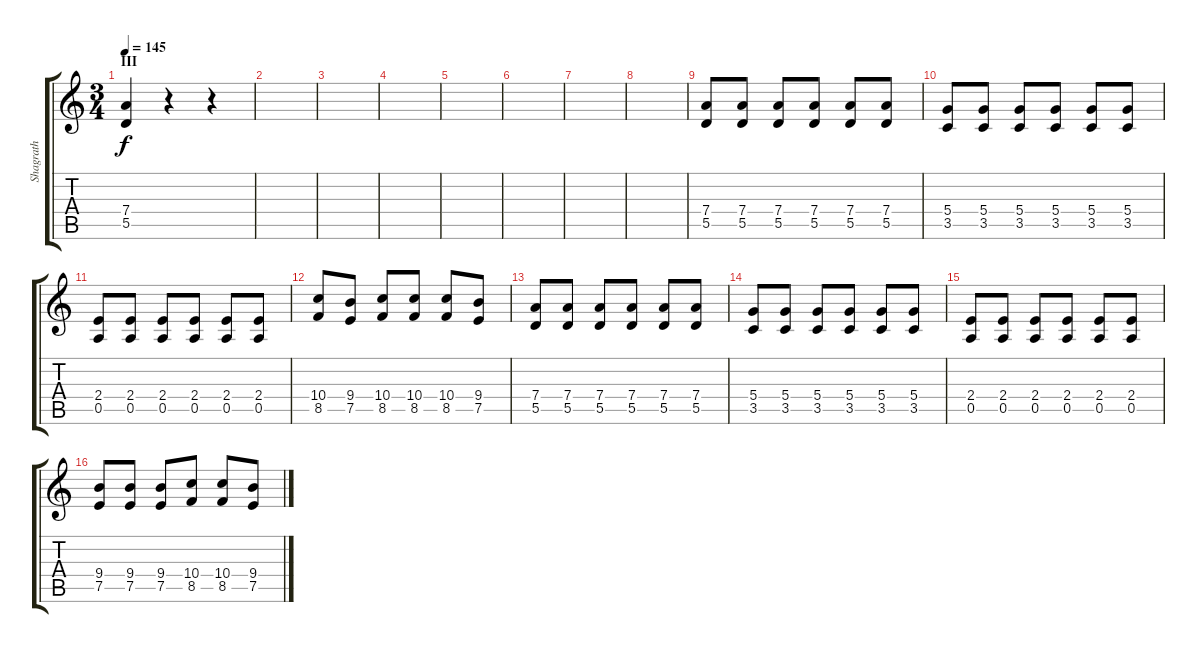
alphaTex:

\track ("Shagrath" "Shagrath") {instrument distortionguitar}
\staff {score tabs}
\tuning (E4 B3 G3 D3 A2 E2) {hide}
\ts (3 4)
\section ("" "III")
\tempo 145
\clef g2
\ks c
(7.4 5.5).4{dy f} r.4 r.4 |
|
|
|
|
|
|
|
(7.4 5.5).8 (7.4 5.5).8 (7.4 5.5).8 (7.4 5.5).8 (7.4 5.5).8 (7.4 5.5).8 |
(5.4 3.5).8 (5.4 3.5).8 (5.4 3.5).8 (5.4 3.5).8 (5.4 3.5).8 (5.4 3.5).8 |
(2.4 0.5).8 (2.4 0.5).8 (2.4 0.5).8 (2.4 0.5).8 (2.4 0.5).8 (2.4 0.5).8 |
(10.4 8.5).8 (9.4 7.5).8 (10.4 8.5).8 (10.4 8.5).8 (10.4 8.5).8 (9.4 7.5).8 |
(7.4 5.5).8 (7.4 5.5).8 (7.4 5.5).8 (7.4 5.5).8 (7.4 5.5).8 (7.4 5.5).8 |
(5.4 3.5).8 (5.4 3.5).8 (5.4 3.5).8 (5.4 3.5).8 (5.4 3.5).8 (5.4 3.5).8 |
(2.4 0.5).8 (2.4 0.5).8 (2.4 0.5).8 (2.4 0.5).8 (2.4 0.5).8 (2.4 0.5).8 |
(9.4 7.5).8 (9.4 7.5).8 (9.4 7.5).8 (10.4 8.5).8 (10.4 8.5).8 (9.4 7.5).8
